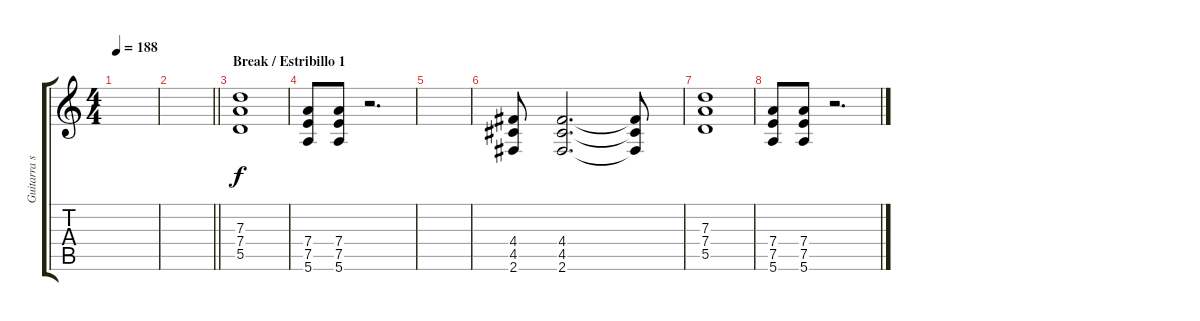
\track ("Guitarra solista" "Guitarra s") {instrument distortionguitar}
\staff {score tabs}
\tuning (E4 B3 G3 D3 A2 E2) {hide}
\ts (4 4)
\tempo 188
\clef g2
\ks c
|
\barLineRight lightlight
|
\section ("" "Break / Estribillo 1")
(7.3 7.4 5.5).1 |
(7.4 7.5 5.6).8 (7.4 7.5 5.6).8 r.2{d} |
|
(4.4 4.5 2.6).8 (4.4 4.5 2.6).2{d} (4.4{t} 4.5{t} 2.6{t}).8 |
(7.3 7.4 5.5).1 |
(7.4 7.5 5.6).8 (7.4 7.5 5.6).8 r.2{d}
